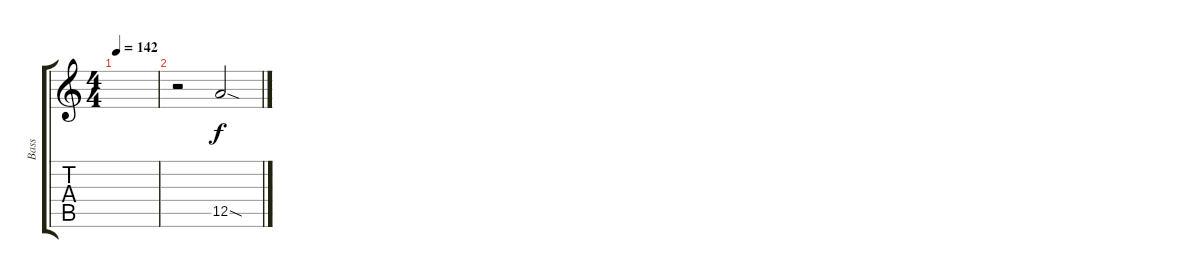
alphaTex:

\track ("Bass" "Bass") {instrument electricbassfinger}
\staff {score tabs}
\tuning (E4 B3 G3 D3 A2 E2) {hide}
\ts (4 4)
\tempo 142
\clef g2
\ks c
|
r.2 12.5{sod}.2
